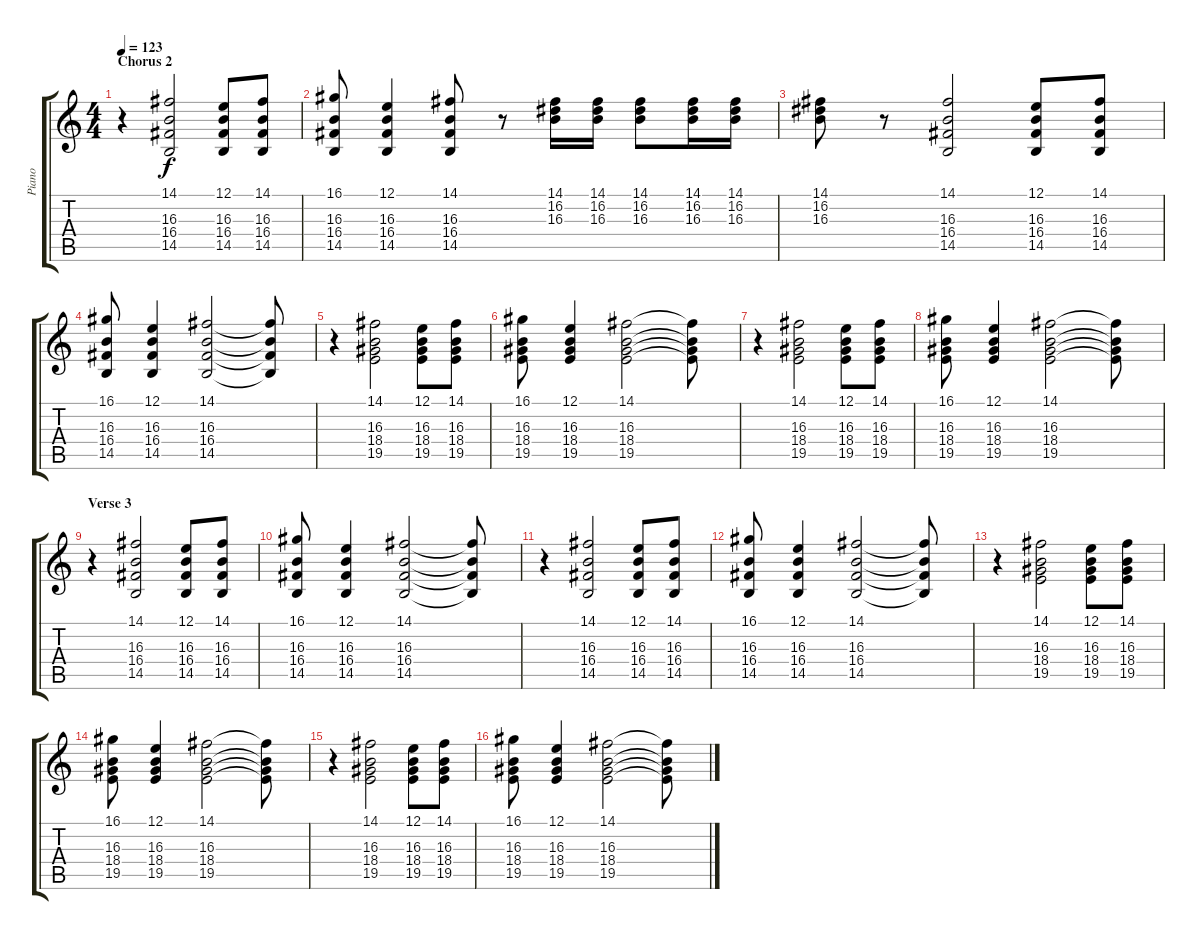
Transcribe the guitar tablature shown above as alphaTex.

\track ("Piano" "Piano") {instrument brightacousticpiano}
\staff {score tabs}
\tuning (E4 B3 G3 D3 A2 E2) {hide}
\ts (4 4)
\section ("" "Chorus 2")
\tempo 123
\clef g2
\ks c
r.4{dy f} (14.1 16.3 16.4 14.5).2 (12.1 16.3 16.4 14.5).8 (14.1 16.3 16.4 14.5).8 |
(16.1 16.3 16.4 14.5).8 (12.1 16.3 16.4 14.5).4 (14.1 16.3 16.4 14.5).8 r.8 (14.1 16.2 16.3).16 (14.1 16.2 16.3).16 (14.1 16.2 16.3).8 (14.1 16.2 16.3).16 (14.1 16.2 16.3).16 |
(14.1 16.2 16.3).8 r.8 (14.1 16.3 16.4 14.5).2 (12.1 16.3 16.4 14.5).8 (14.1 16.3 16.4 14.5).8 |
(16.1 16.3 16.4 14.5).8 (12.1 16.3 16.4 14.5).4 (14.1 16.3 16.4 14.5).2 (14.1{t} 16.3{t} 16.4{t} 14.5{t}).8 |
r.4 (14.1 16.3 18.4 19.5).2 (12.1 16.3 18.4 19.5).8 (14.1 16.3 18.4 19.5).8 |
(16.1 16.3 18.4 19.5).8 (12.1 16.3 18.4 19.5).4 (14.1 16.3 18.4 19.5).2 (14.1{t} 16.3{t} 18.4{t} 19.5{t}).8 |
r.4 (14.1 16.3 18.4 19.5).2 (12.1 16.3 18.4 19.5).8 (14.1 16.3 18.4 19.5).8 |
(16.1 16.3 18.4 19.5).8 (12.1 16.3 18.4 19.5).4 (14.1 16.3 18.4 19.5).2 (14.1{t} 16.3{t} 18.4{t} 19.5{t}).8 |
\section ("" "Verse 3")
r.4 (14.1 16.3 16.4 14.5).2 (12.1 16.3 16.4 14.5).8 (14.1 16.3 16.4 14.5).8 |
(16.1 16.3 16.4 14.5).8 (12.1 16.3 16.4 14.5).4 (14.1 16.3 16.4 14.5).2 (14.1{t} 16.3{t} 16.4{t} 14.5{t}).8 |
r.4 (14.1 16.3 16.4 14.5).2 (12.1 16.3 16.4 14.5).8 (14.1 16.3 16.4 14.5).8 |
(16.1 16.3 16.4 14.5).8 (12.1 16.3 16.4 14.5).4 (14.1 16.3 16.4 14.5).2 (14.1{t} 16.3{t} 16.4{t} 14.5{t}).8 |
r.4 (14.1 16.3 18.4 19.5).2 (12.1 16.3 18.4 19.5).8 (14.1 16.3 18.4 19.5).8 |
(16.1 16.3 18.4 19.5).8 (12.1 16.3 18.4 19.5).4 (14.1 16.3 18.4 19.5).2 (14.1{t} 16.3{t} 18.4{t} 19.5{t}).8 |
r.4 (14.1 16.3 18.4 19.5).2 (12.1 16.3 18.4 19.5).8 (14.1 16.3 18.4 19.5).8 |
(16.1 16.3 18.4 19.5).8 (12.1 16.3 18.4 19.5).4 (14.1 16.3 18.4 19.5).2 (14.1{t} 16.3{t} 18.4{t} 19.5{t}).8
